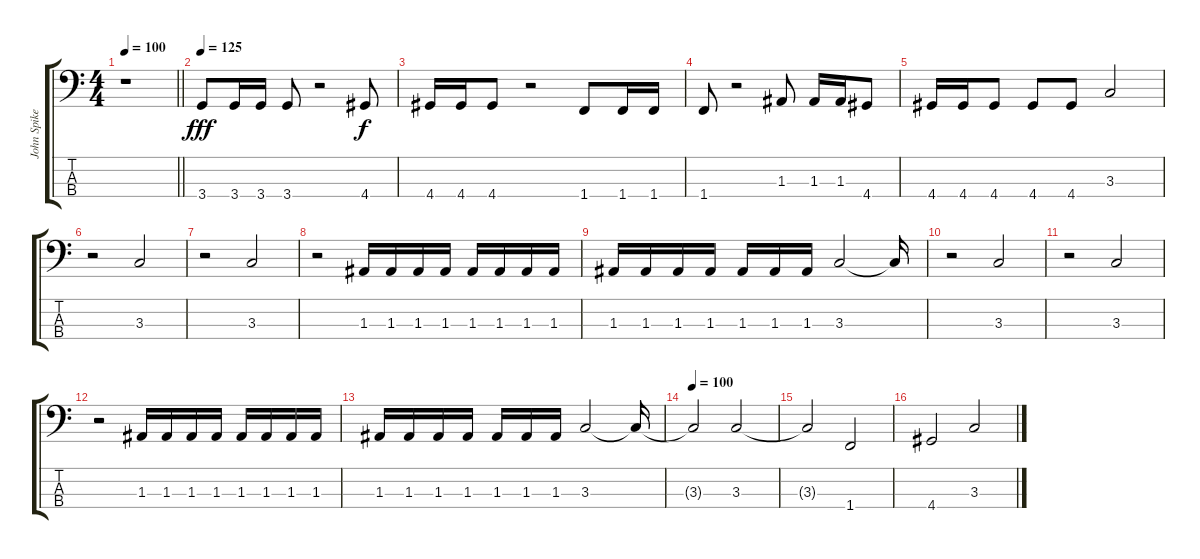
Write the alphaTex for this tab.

\track ("John Spiker" "John Spike") {instrument electricbassfinger}
\staff {score tabs}
\tuning (G2 D2 A1 E1) {hide}
\ts (4 4)
\tempo 100
\clef f4
\barLineRight lightlight
\ks c
r.1{dy f} |
\tempo 125
3.4.8{dy fff} 3.4.16 3.4.16 3.4.8 r.2 4.4.8{dy f} |
4.4.16 4.4.16 4.4.8 r.2 1.4.8 1.4.16 1.4.16 |
1.4.8 r.2 1.3.8 1.3.16 1.3.16 4.4.8 |
4.4.16 4.4.16 4.4.8 4.4.8 4.4.8 3.3.2 |
r.2 3.3.2 |
r.2 3.3.2 |
r.2 1.3.16 1.3.16 1.3.16 1.3.16 1.3.16 1.3.16 1.3.16 1.3.16 |
1.3.16 1.3.16 1.3.16 1.3.16 1.3.16 1.3.16 1.3.16 3.3.2 3.3{t}.16 |
r.2 3.3.2 |
r.2 3.3.2 |
r.2 1.3.16 1.3.16 1.3.16 1.3.16 1.3.16 1.3.16 1.3.16 1.3.16 |
1.3.16 1.3.16 1.3.16 1.3.16 1.3.16 1.3.16 1.3.16 3.3.2 3.3{t}.16 |
\tempo 100
3.3{t}.2 3.3.2 |
3.3{t}.2 1.4.2 |
4.4.2 3.3.2
